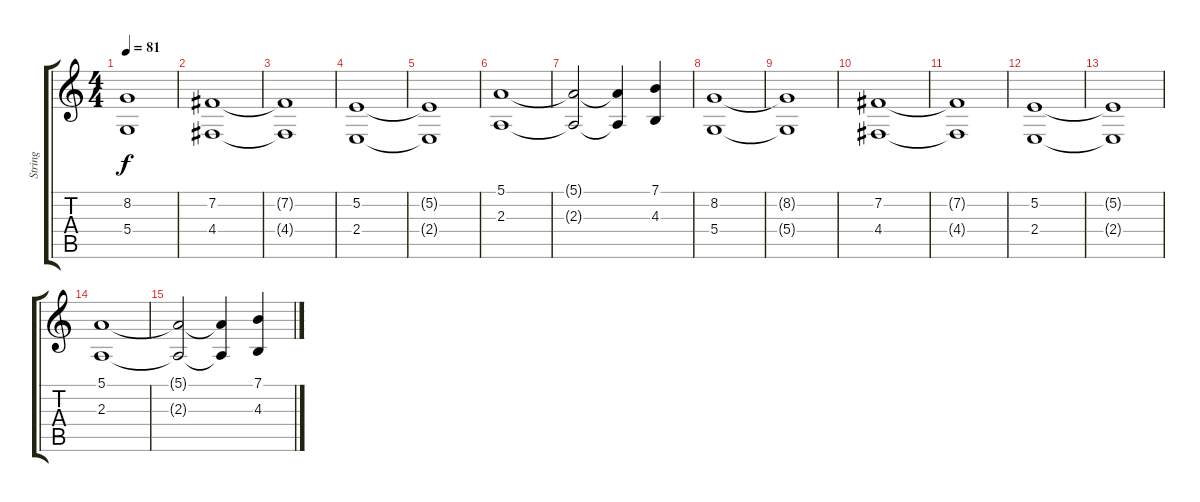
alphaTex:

\track ("String" "String") {instrument tremolostrings}
\staff {score tabs}
\tuning (E4 B3 G3 D3 A2 E2) {hide}
\ts (4 4)
\tempo 81
\clef g2
\ks c
(8.2{t} 5.4{t}).1{dy f} |
(7.2 4.4).1 |
(7.2{t} 4.4{t}).1 |
(5.2 2.4).1 |
(5.2{t} 2.4{t}).1 |
(5.1 2.3).1 |
(5.1{t} 2.3{t}).2 (5.1{t} 2.3{t}).4 (7.1 4.3).4 |
(8.2 5.4).1 |
(8.2{t} 5.4{t}).1 |
(7.2 4.4).1 |
(7.2{t} 4.4{t}).1 |
(5.2 2.4).1 |
(5.2{t} 2.4{t}).1 |
(5.1 2.3).1 |
(5.1{t} 2.3{t}).2 (5.1{t} 2.3{t}).4 (7.1 4.3).4
